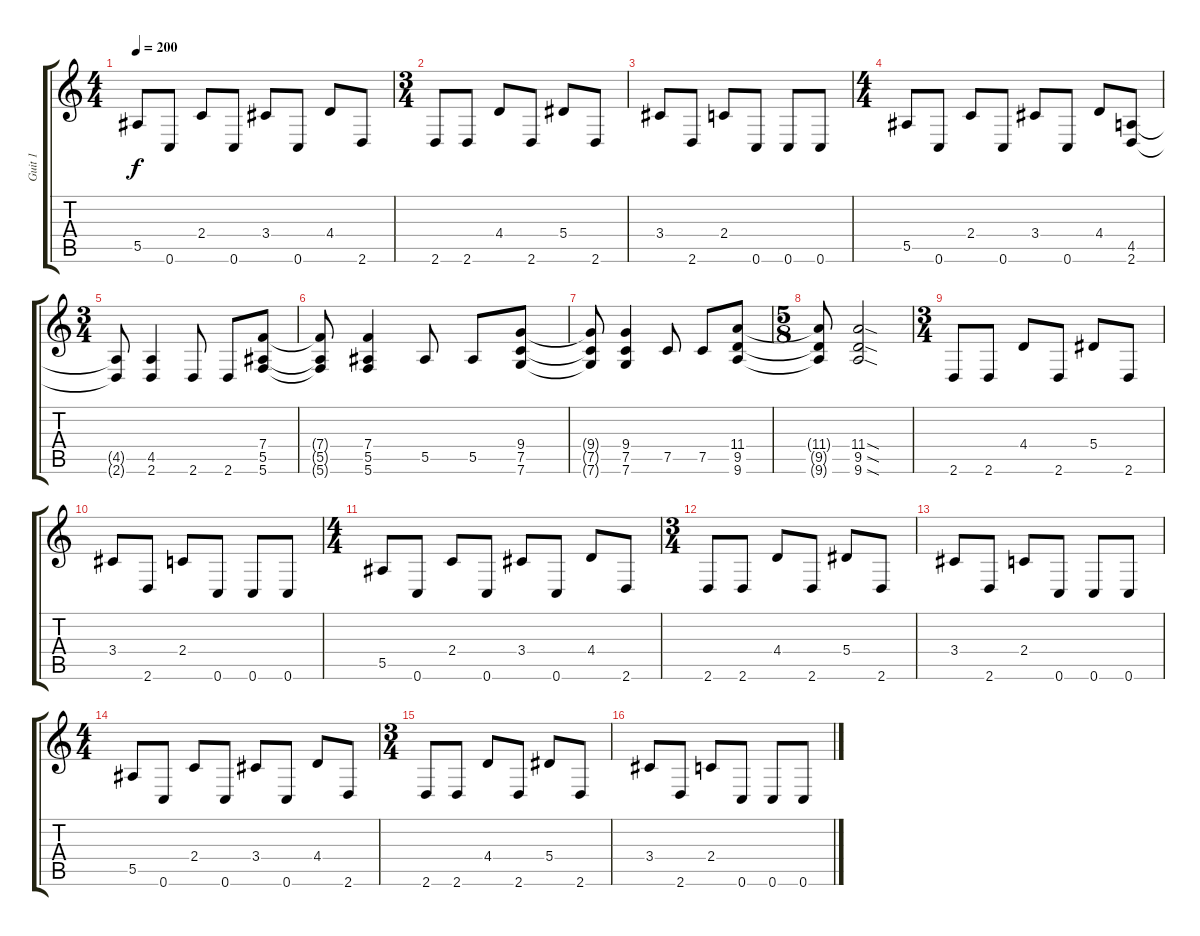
\track ("Guit 1" "Guit 1") {instrument distortionguitar}
\staff {score tabs}
\tuning (C4 G3 Eb3 Bb2 F2 C2) {hide}
\ts (4 4)
\tempo 200
\clef g2
\ks c
5.5.8{dy f} 0.6.8 2.4.8 0.6.8 3.4.8 0.6.8 4.4.8 2.6.8 |
\ts (3 4)
2.6.8 2.6.8 4.4.8 2.6.8 5.4.8 2.6.8 |
3.4.8 2.6.8 2.4.8 0.6.8 0.6.8 0.6.8 |
\ts (4 4)
5.5.8 0.6.8 2.4.8 0.6.8 3.4.8 0.6.8 4.4.8 (4.5 2.6).8 |
\ts (3 4)
(4.5{t} 2.6{t}).8 (4.5 2.6).4 2.6.8 2.6.8 (7.4 5.5 5.6).8 |
(7.4{t} 5.5{t} 5.6{t}).8 (7.4 5.5 5.6).4 5.5.8 5.5.8 (9.4 7.5 7.6).8 |
(9.4{t} 7.5{t} 7.6{t}).8 (9.4 7.5 7.6).4 7.5.8 7.5.8 (11.4 9.5 9.6).8 |
\ts (5 8)
(11.4{t} 9.5{t} 9.6{t}).8 (11.4{sod} 9.5{sod} 9.6{sod}).2 |
\ts (3 4)
2.6.8 2.6.8 4.4.8 2.6.8 5.4.8 2.6.8 |
3.4.8 2.6.8 2.4.8 0.6.8 0.6.8 0.6.8 |
\ts (4 4)
5.5.8 0.6.8 2.4.8 0.6.8 3.4.8 0.6.8 4.4.8 2.6.8 |
\ts (3 4)
2.6.8 2.6.8 4.4.8 2.6.8 5.4.8 2.6.8 |
3.4.8 2.6.8 2.4.8 0.6.8 0.6.8 0.6.8 |
\ts (4 4)
5.5.8 0.6.8 2.4.8 0.6.8 3.4.8 0.6.8 4.4.8 2.6.8 |
\ts (3 4)
2.6.8 2.6.8 4.4.8 2.6.8 5.4.8 2.6.8 |
3.4.8 2.6.8 2.4.8 0.6.8 0.6.8 0.6.8
